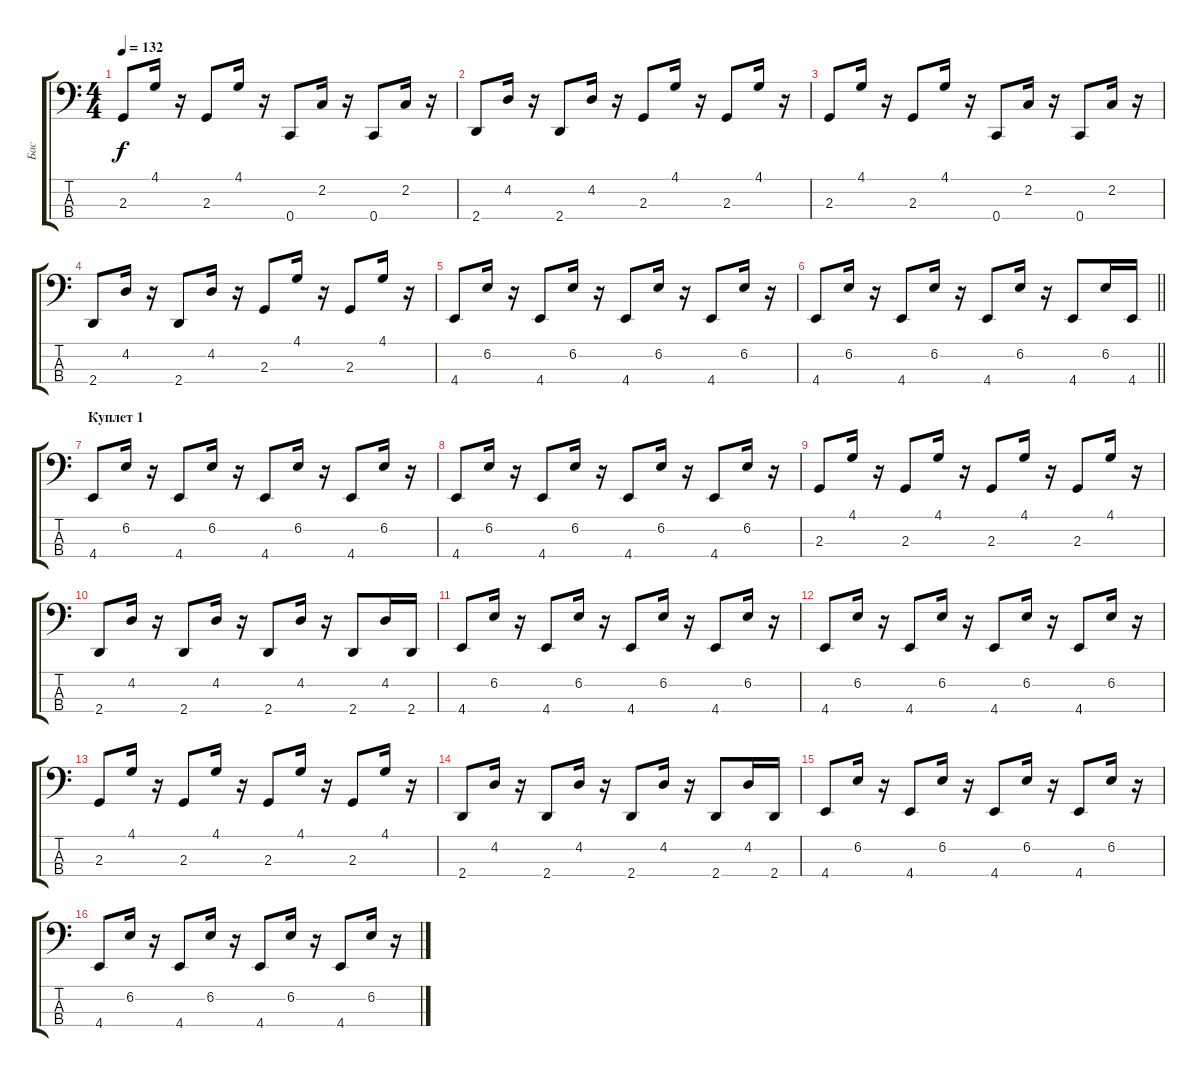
\track ("Бас" "Бас") {instrument electricbassfinger}
\staff {score tabs}
\tuning (Eb2 Bb1 F1 C1) {hide}
\ts (4 4)
\tempo 132
\clef f4
\ks c
2.3.8{dy f} 4.1.16 r.16 2.3.8 4.1.16 r.16 0.4.8 2.2.16 r.16 0.4.8 2.2.16 r.16 |
2.4.8 4.2.16 r.16 2.4.8 4.2.16 r.16 2.3.8 4.1.16 r.16 2.3.8 4.1.16 r.16 |
2.3.8 4.1.16 r.16 2.3.8 4.1.16 r.16 0.4.8 2.2.16 r.16 0.4.8 2.2.16 r.16 |
2.4.8 4.2.16 r.16 2.4.8 4.2.16 r.16 2.3.8 4.1.16 r.16 2.3.8 4.1.16 r.16 |
4.4.8 6.2.16 r.16 4.4.8 6.2.16 r.16 4.4.8 6.2.16 r.16 4.4.8 6.2.16 r.16 |
\barLineRight lightlight
4.4.8 6.2.16 r.16 4.4.8 6.2.16 r.16 4.4.8 6.2.16 r.16 4.4.8 6.2.16 4.4.16 |
\section ("" "Куплет 1")
4.4.8 6.2.16 r.16 4.4.8 6.2.16 r.16 4.4.8 6.2.16 r.16 4.4.8 6.2.16 r.16 |
4.4.8 6.2.16 r.16 4.4.8 6.2.16 r.16 4.4.8 6.2.16 r.16 4.4.8 6.2.16 r.16 |
2.3.8 4.1.16 r.16 2.3.8 4.1.16 r.16 2.3.8 4.1.16 r.16 2.3.8 4.1.16 r.16 |
2.4.8 4.2.16 r.16 2.4.8 4.2.16 r.16 2.4.8 4.2.16 r.16 2.4.8 4.2.16 2.4.16 |
4.4.8 6.2.16 r.16 4.4.8 6.2.16 r.16 4.4.8 6.2.16 r.16 4.4.8 6.2.16 r.16 |
4.4.8 6.2.16 r.16 4.4.8 6.2.16 r.16 4.4.8 6.2.16 r.16 4.4.8 6.2.16 r.16 |
2.3.8 4.1.16 r.16 2.3.8 4.1.16 r.16 2.3.8 4.1.16 r.16 2.3.8 4.1.16 r.16 |
2.4.8 4.2.16 r.16 2.4.8 4.2.16 r.16 2.4.8 4.2.16 r.16 2.4.8 4.2.16 2.4.16 |
4.4.8 6.2.16 r.16 4.4.8 6.2.16 r.16 4.4.8 6.2.16 r.16 4.4.8 6.2.16 r.16 |
4.4.8 6.2.16 r.16 4.4.8 6.2.16 r.16 4.4.8 6.2.16 r.16 4.4.8 6.2.16 r.16
